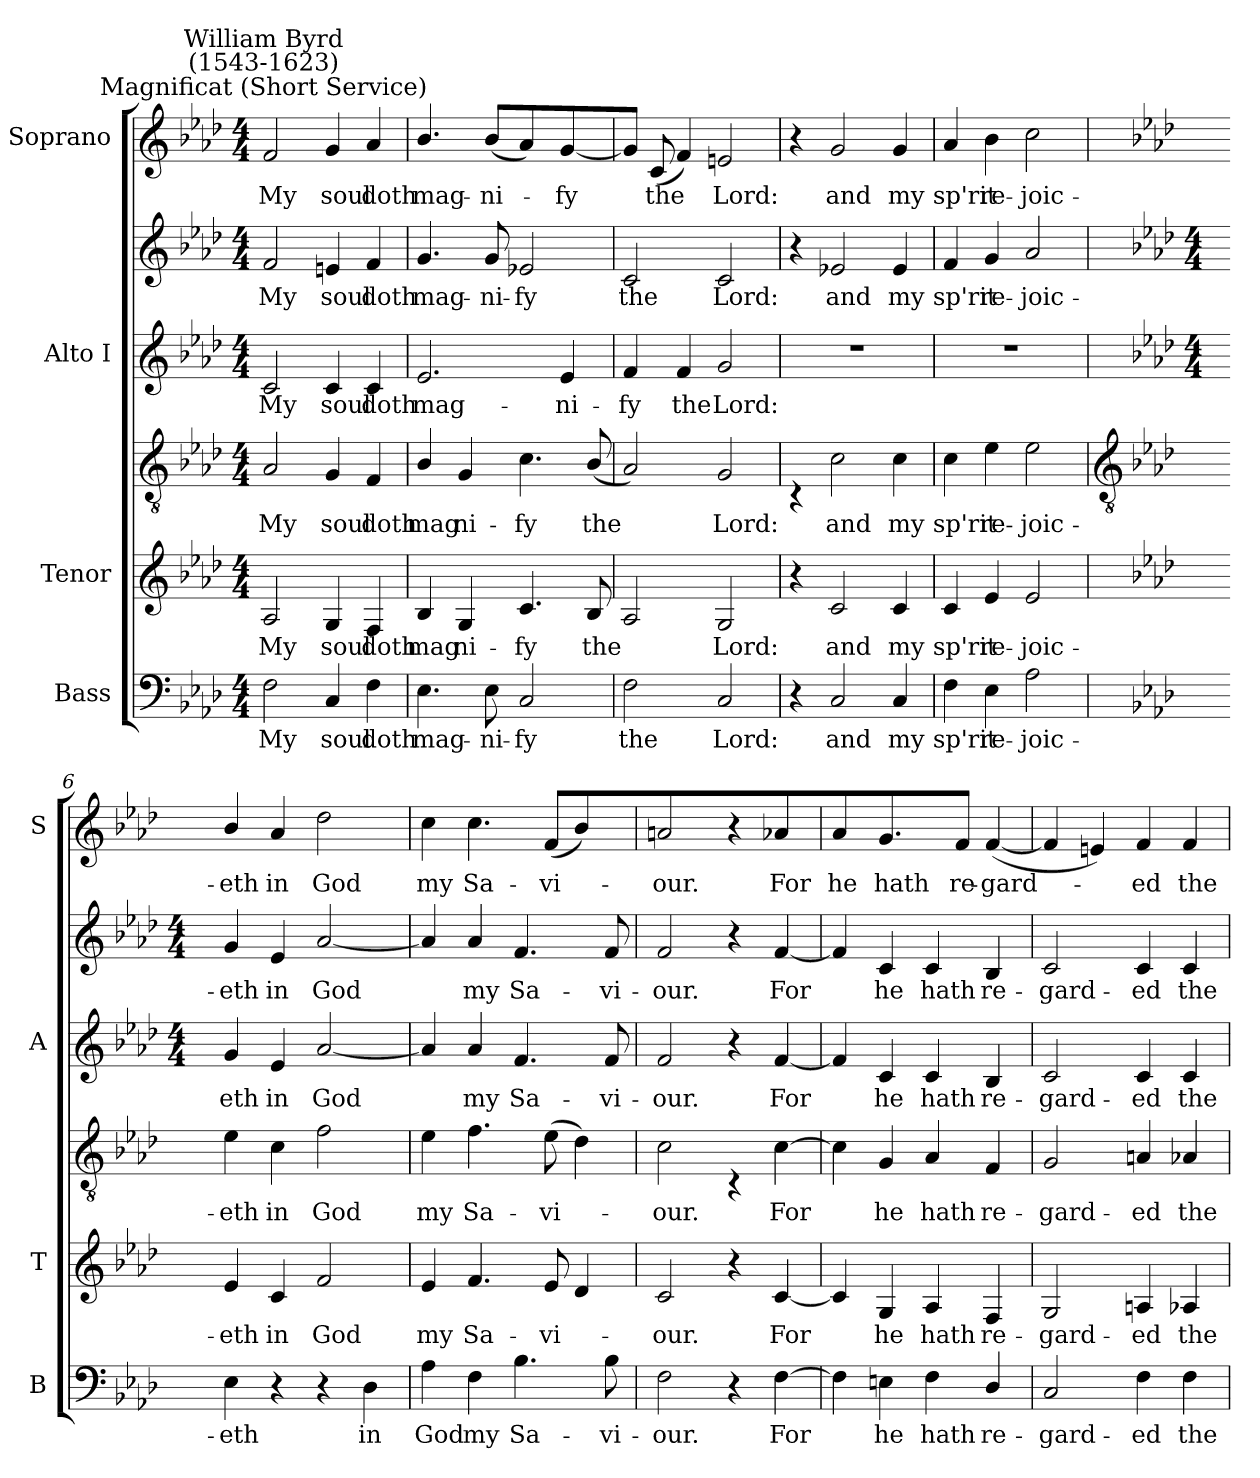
**kern	**text	**kern	**text	**kern	**text	**kern	**text	**kern	**text	**kern	**text
*part4	*part4	*part3	*part3	*part3	*part3	*part2	*part2	*part2	*part2	*part1	*part1
*staff6	*staff6	*staff5	*staff5	*staff4	*staff4	*staff3	*staff3	*staff2	*staff2	*staff1	*staff1
*I"Bass	*	*I"Tenor	*	*	*	*I"Alto I	*	*	*	*I"Soprano	*
*I'B	*	*I'T	*	*	*	*I'A	*	*	*	*I'S	*
*clefF4	*	*	*	*clefGv2	*	*clefG2	*	*clefG2	*	*clefG2	*
*k[b-e-a-d-]	*	*k[b-e-a-d-]	*	*k[b-e-a-d-]	*	*k[b-e-a-d-]	*	*k[b-e-a-d-]	*	*k[b-e-a-d-]	*
*A-:	*	*A-:	*	*A-:	*	*A-:	*	*A-:	*	*A-:	*
*M4/4	*	*M4/4	*	*M4/4	*	*M4/4	*	*M4/4	*	*M4/4	*
=1	=1	=1	=1	=1	=1	=1	=1	=1	=1	=1	=1
!	!	!	!	!	!	!	!	!	!	!LO:TX:a:cj:t=Magnificat (Short Service)	!
!	!	!	!	!	!	!	!	!	!	!LO:TX:a:cj:t=William Byrd\n(1543-1623)	!
!	!LO:LY:b	!	!LO:LY:b	!	!LO:LY:b	!	!LO:LY:b	!	!LO:LY:b	!	!LO:LY:b
2F	My	2A-	My	2A-	My	2c	My	2f	My	2f	My
!	!LO:LY:b	!	!LO:LY:b	!	!LO:LY:b	!	!LO:LY:b	!	!LO:LY:b	!	!LO:LY:b
4C	soul	4G	soul	4G	soul	4c	soul	4en	soul	4g	soul
!	!LO:LY:b	!	!LO:LY:b	!	!LO:LY:b	!	!LO:LY:b	!	!LO:LY:b	!	!LO:LY:b
4F	doth	4F	doth	4F	doth	4c	doth	4f	doth	4a-	doth
=2	=2	=2	=2	=2	=2	=2	=2	=2	=2	=2	=2
!	!LO:LY:b	!	!LO:LY:b	!	!LO:LY:b	!	!LO:LY:b	!	!LO:LY:b	!	!LO:LY:b
4.E-	mag-	4B-/	mag-	4B-/	mag-	2.e-	mag-	4.g	mag-	4.b-/	mag-
!	!	!	!LO:LY:b	!	!LO:LY:b	!	!	!	!	!	!
.	.	4G	-ni-	4G	-ni-	.	.	.	.	.	.
!	!LO:LY:b	!	!	!	!	!	!	!	!LO:LY:b	!	!LO:LY:b
8E-	-ni-	.	.	.	.	.	.	8g	-ni-	(<8b-/L	-ni-
!	!LO:LY:b	!	!LO:LY:b	!	!LO:LY:b	!	!	!	!LO:LY:b	!	!
2C	-fy	4.c	-fy	4.c	-fy	.	.	2e-X	-fy	4a-)	.
!	!	!	!	!	!	!	!LO:LY:b	!	!	!	!LO:LY:b
.	.	.	.	.	.	4e-	-ni-	.	.	[4g	fy
!	!	!	!LO:LY:b	!	!LO:LY:b	!	!	!	!	!	!
.	.	8B-/L	the	(<8B-/L	the	.	.	.	.	.	.
=3	=3	=3	=3	=3	=3	=3	=3	=3	=3	=3	=3
!	!LO:LY:b	!	!	!	!	!	!LO:LY:b	!	!LO:LY:b	!	!
2F	the	2A-	.	2A-)	.	4f	fy	2c	-the	8gJ]	.
!	!	!	!	!	!	!	!	!	!	!	!LO:LY:b
.	.	.	.	.	.	.	.	.	.	(<8cL	the
!	!	!	!	!	!	!	!LO:LY:b	!	!	!	!
.	.	.	.	.	.	4f	the	.	.	4f)	.
!	!LO:LY:b	!	!LO:LY:b	!	!LO:LY:b	!	!LO:LY:b	!	!LO:LY:b	!	!LO:LY:b
2C	Lord:	2G	Lord:	2G	Lord:	2g	Lord:	2c	Lord:	2en	Lord:
=4	=4	=4	=4	=4	=4	=4	=4	=4	=4	=4	=4
4r	.	4r	.	4rBB	.	1r	.	4r	.	4r	.
!	!LO:LY:b	!	!LO:LY:b	!	!LO:LY:b	!	!	!	!LO:LY:b	!	!LO:LY:b
2C	and	2c	and	2c	and	.	.	2e-X	and	2g	and
!	!LO:LY:b	!	!LO:LY:b	!	!LO:LY:b	!	!	!	!LO:LY:b	!	!LO:LY:b
4C	my	4c	my	4c	my	.	.	4e-	my	4g	my
=5	=5	=5	=5	=5	=5	=5	=5	=5	=5	=5	=5
!	!LO:LY:b	!	!LO:LY:b	!	!LO:LY:b	!	!	!	!LO:LY:b	!	!LO:LY:b
4F	sp'rit	4c	sp'rit	4c	sp'rit	1r	.	4f	sp'rit	4a-	sp'rit
!	!LO:LY:b	!	!LO:LY:b	!	!LO:LY:b	!	!	!	!LO:LY:b	!	!LO:LY:b
4E-	re-	4e-	re-	4e-	re-	.	.	4g	re-	4b-	re-
!	!LO:LY:b	!	!LO:LY:b	!	!LO:LY:b	!	!	!	!LO:LY:b	!	!LO:LY:b
2A-	-joic-	2e-	-joic-	2e-	-joic-	.	.	2a-	-joic-	2cc	-joic-
!!LO:LB:g=z
=6	=6	=6	=6	=6	=6	=6	=6	=6	=6	=6	=6
*	*	*	*	*clefGv2	*	*	*	*	*	*	*
*	*	*	*	*	*	*k[b-e-a-d-]	*	*k[b-e-a-d-]	*	*	*
*	*	*	*	*	*	*A-:	*	*A-:	*	*	*
*	*	*	*	*	*	*M4/4	*	*M4/4	*	*	*
!	!LO:LY:b	!	!LO:LY:b	!	!LO:LY:b	!	!LO:LY:b	!	!LO:LY:b	!	!LO:LY:b
4E-	-eth	4e-	-eth	4e-	-eth	4g	-eth	4g	-eth	4b-/	-eth
!	!	!	!LO:LY:b	!	!LO:LY:b	!	!LO:LY:b	!	!LO:LY:b	!	!LO:LY:b
4r	.	4c	in	4c	in	4e-	in	4e-	in	4a-	in
!	!	!	!LO:LY:b	!	!LO:LY:b	!	!LO:LY:b	!	!LO:LY:b	!	!LO:LY:b
4r	.	2f	God	2f	God	[2a-	God	[2a-	God	2dd-	God
!	!LO:LY:b	!	!	!	!	!	!	!	!	!	!
4D-	in	.	.	.	.	.	.	.	.	.	.
=7	=7	=7	=7	=7	=7	=7	=7	=7	=7	=7	=7
!	!LO:LY:b	!	!LO:LY:b	!	!LO:LY:b	!	!	!	!	!	!LO:LY:b
4A-	God	4e-	my	4e-	my	4a-]	.	4a-]	.	4cc	my
!	!LO:LY:b	!	!LO:LY:b	!	!LO:LY:b	!	!LO:LY:b	!	!LO:LY:b	!	!LO:LY:b
4F	my	4.f	Sa-	4.f	Sa-	4a-	my	4a-	my	4.cc	Sa-
!	!LO:LY:b	!	!	!	!	!	!LO:LY:b	!	!LO:LY:b	!	!
4.B-	Sa-	.	.	.	.	4.f	Sa-	4.f	Sa-	.	.
!	!	!	!LO:LY:b	!	!LO:LY:b	!	!	!	!	!	!LO:LY:b
.	.	8e-L	-vi-	(>8e-L	-vi-	.	.	.	.	(<8fL	-vi-
.	.	4d-	.	4d-)	.	.	.	.	.	4b-/)	.
!	!LO:LY:b	!	!	!	!	!	!LO:LY:b	!	!LO:LY:b	!	!
8B-	-vi-	.	.	.	.	8f	-vi-	8f	-vi-	.	.
=8	=8	=8	=8	=8	=8	=8	=8	=8	=8	=8	=8
!	!LO:LY:b	!	!LO:LY:b	!	!LO:LY:b	!	!LO:LY:b	!	!LO:LY:b	!	!LO:LY:b
2F	-our.	2c	our.	2c	our.	2f	-our.	2f	-our.	2an	our.
4r	.	4r	.	4rBB	.	4r	.	4r	.	4r	.
!	!LO:LY:b	!	!LO:LY:b	!	!LO:LY:b	!	!LO:LY:b	!	!LO:LY:b	!	!LO:LY:b
[4F	For	[4c	For	[4c	For	[4f	For	[4f	For	4a-X	For
=9	=9	=9	=9	=9	=9	=9	=9	=9	=9	=9	=9
!	!	!	!	!	!	!	!	!	!	!	!LO:LY:b
4F]	.	4c]	.	4c]	.	4f]	.	4f]	.	4a-	he
!	!LO:LY:b	!	!LO:LY:b	!	!LO:LY:b	!	!LO:LY:b	!	!LO:LY:b	!	!LO:LY:b
4En	he	4G	he	4G	he	4c	he	4c	he	4.g	hath
!	!LO:LY:b	!	!LO:LY:b	!	!LO:LY:b	!	!LO:LY:b	!	!LO:LY:b	!	!
4F	hath	4A-	hath	4A-	hath	4c	hath	4c	hath	.	.
!	!	!	!	!	!	!	!	!	!	!	!LO:LY:b
.	.	.	.	.	.	.	.	.	.	8fJ	re-
!	!LO:LY:b	!	!LO:LY:b	!	!LO:LY:b	!	!LO:LY:b	!	!LO:LY:b	!	!LO:LY:b
4D-/	re-	4F	re-	4F	re-	4B-	re-	4B-	re-	(<[4f	-gard-
=10	=10	=10	=10	=10	=10	=10	=10	=10	=10	=10	=10
!	!LO:LY:b	!	!LO:LY:b	!	!LO:LY:b	!	!LO:LY:b	!	!LO:LY:b	!	!
2C	-gard-	2G	-gard-	2G	-gard-	2c	-gard-	2c	-gard-	4f]	.
.	.	.	.	.	.	.	.	.	.	4en)	.
!	!LO:LY:b	!	!LO:LY:b	!	!LO:LY:b	!	!LO:LY:b	!	!LO:LY:b	!	!LO:LY:b
4F	-ed	4An	-ed	4An	-ed	4c	-ed	4c	-ed	4f	ed
!	!LO:LY:b	!	!LO:LY:b	!	!LO:LY:b	!	!LO:LY:b	!	!LO:LY:b	!	!LO:LY:b
4F	the	4A-X	the	4A-X	the	4c	the	4c	the	4f	the
=	=	=	=	=	=	=	=	=	=	=	=
*-	*-	*-	*-	*-	*-	*-	*-	*-	*-	*-	*-
